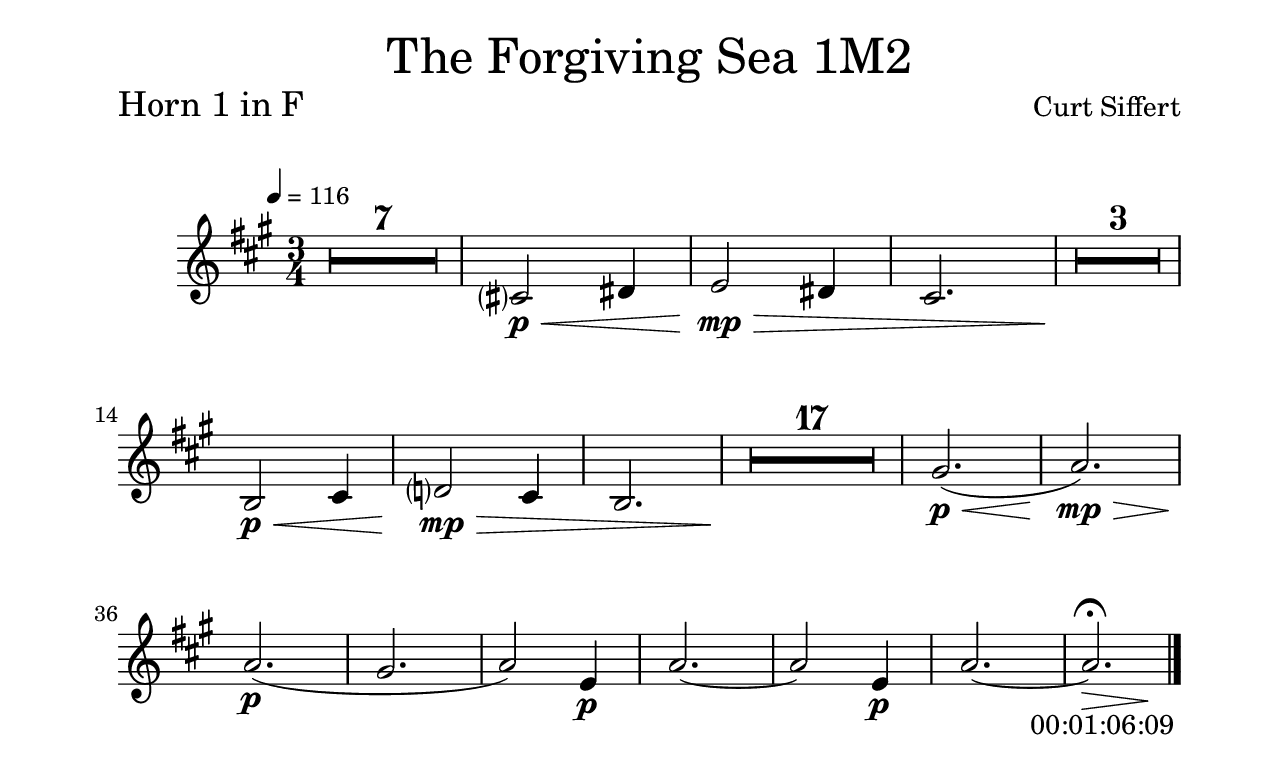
\version "2.18.0"
\include "english.ly"
\include "../lib/parts.ily"

\paper {
	ragged-last-bottom = ##t
}

\header {
	instrument = "Horn 1 in F"
}

\version "2.18.0"
\include "english.ly"

hornOneNotes = \relative c {

	\time 3/4
	\key d \major
	\tag #'score { \clef bass }
	\set tieWaitForNote = ##t

	R2.*7 |
	
	\tag #'part { fs?2\p\< gs4 | }
	\tag #'score { fs2\p\< gs4 | } 
	a2\mp\> gs4 |
	fs2. |
	
	R2.*3\! |

	\tag #'part { \break }

	e2\p\< fs4 |
	g?2\mp\> fs4 | 
	e2. |
	
	R2.*17\! |
	
	cs'2.\p\<( |
	d2.\mp\>) |
	
	\tag #'part { \break }
	
	d2.\p( |
	cs2. |
	d2) a4\p |
	d2. ~ |
	d2 a4\p |
	d2. ~ |
	\tag #'score { \override Script.padding = #1 }
	<< {d2.\fermata } {s4\> s4 s4\!} >>
	
	\bar "|."
	\tag #'part {
		\override Score.RehearsalMark.direction = #DOWN
		\override Score.RehearsalMark.self-alignment-X = #RIGHT  
		\override Score.RehearsalMark.font-size = #0
		\mark "00:01:06:09"			
	}	
}


{ 
	\everyPartScore
	\transpose f c'
	\keepWithTag #'part \hornOneNotes
}	
